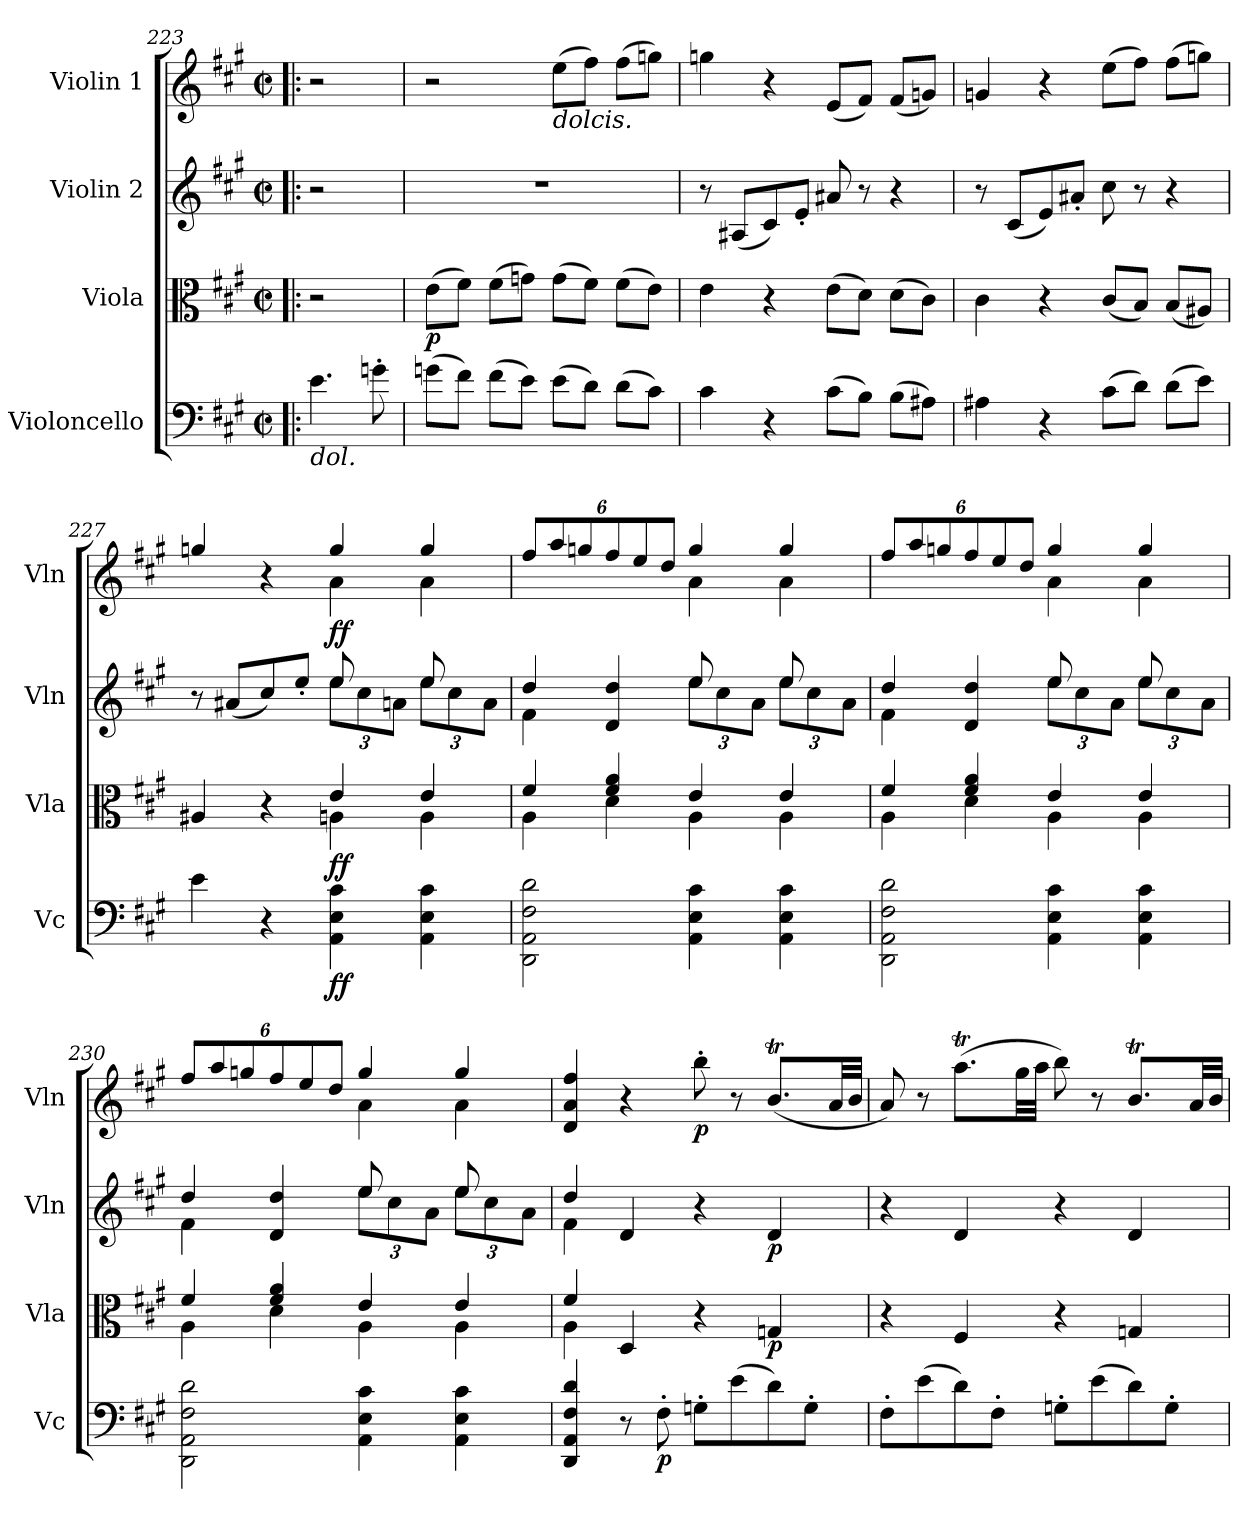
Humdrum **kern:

**kern	**dynam	**kern	**dynam	**kern	**dynam	**kern	**dynam
*part4	*part4	*part3	*part3	*part2	*part2	*part1	*part1
*staff4	*staff4	*staff3	*staff3	*staff2	*staff2	*staff1	*staff1
*I"Violoncello	*	*I"Viola	*	*I"Violin 2	*	*I"Violin 1	*
*I'Vc	*	*I'Vla	*	*I'Vln	*	*I'Vln	*
*clefF4	*	*clefC3	*	*clefG2	*	*clefG2	*
*k[f#c#g#]	*	*k[f#c#g#]	*	*k[f#c#g#]	*	*k[f#c#g#]	*
*M2/2	*	*M2/2	*	*M2/2	*	*M2/2	*
*met(c|)	*	*met(c|)	*	*met(c|)	*	*met(c|)	*
=223X7!|:	=223X7!|:	=223X7!|:	=223X7!|:	=223X7!|:	=223X7!|:	=223X7!|:	=223X7!|:
!LO:TX:b:i:t=dol.	!	!	!	!	!	!	!
!	!LO:DY:b	!	!	!	!	!	!
4.e\	other-dynamics	2r	.	2r	.	2r	.
8gn'\	.	.	.	.	.	.	.
=224	=224	=224	=224	=224	=224	=224	=224
!	!	!	!LO:DY:b	!	!	!	!
(>8gn\L	.	(>8e\L	p	1r	.	2r	.
8f#\J)	.	8f#\J)	.	.	.	.	.
(>8f#\L	.	(>8f#\L	.	.	.	.	.
8e\J)	.	8gn\J)	.	.	.	.	.
!	!	!	!	!	!	!LO:TX:b:i:t=dolcis.	!
!	!	!	!	!	!	!	!LO:DY:b
(>8e\L	.	(>8g\L	.	.	.	(>8ee\L	other-dynamics
8d\J)	.	8f#\J)	.	.	.	8ff#\J)	.
(>8d\L	.	(>8f#\L	.	.	.	(>8ff#\L	.
8c#\J)	.	8e\J)	.	.	.	8ggn\J)	.
=225	=225	=225	=225	=225	=225	=225	=225
4c#\	.	4e\	.	8r	.	4ggn\	.
!	!	!	!	!	!LO:DY:b	!	!
.	.	.	.	(<8A#X/L	other-dynamics	.	.
4r	.	4r	.	8c#/)	.	4r	.
.	.	.	.	8e'/J	.	.	.
(>8c#\L	.	(>8e\L	.	8a#X/	.	(<8e/L	.
8B\J)	.	8d\J)	.	8r	.	8f#/J)	.
(>8B\L	.	(>8d\L	.	4r	.	(<8f#/L	.
8A#X\J)	.	8c#\J)	.	.	.	8gn/J)	.
=226	=226	=226	=226	=226	=226	=226	=226
4A#i\	.	4c#\	.	8r	.	4gni/	.
.	.	.	.	(<8c#/L	.	.	.
4r	.	4r	.	8e/)	.	4r	.
.	.	.	.	8a#X'/J	.	.	.
(>8c#\L	.	(<8c#/L	.	8cc#\	.	(>8ee\L	.
8d\J)	.	8B/J)	.	8r	.	8ff#\J)	.
(>8d\L	.	(<8B/L	.	4r	.	(>8ff#\L	.
8e\J)	.	8A#X/J)	.	.	.	8ggn\J)	.
=227	=227	=227	=227	=227	=227	=227	=227
*	*	*^	*	*^	*	*^	*
4e\	.	4A#i/	2ryy	.	8r	2ryy	.	4ggni/	2ryy	.
.	.	.	.	.	(>8a#X/L	.	.	.	.	.
4r	.	4r	.	.	8cc#/)	.	.	4r	.	.
.	.	.	.	.	8ee'/J	.	.	.	.	.
*	*	*	*	*	*Xbrackettup	*	*	*	*	*
!	!LO:DY:b	!	!	!LO:DY:b	!	!	!LO:DY:b	!	!	!LO:DY:b
4AA\ 4E\ 4c#\	ff	4e/	4An\	ff	12ee\L	8ee/	other-dynamics	4gg/	4a\	ff
.	.	.	.	.	12cc#\	.	.	.	.	.
.	.	.	.	.	.	8ryy	.	.	.	.
.	.	.	.	.	12an\J	.	.	.	.	.
4AA\ 4E\ 4c#\	.	4e/	4A\	.	12ee\L	8ee/	.	4gg/	4a\	.
.	.	.	.	.	12cc#\	.	.	.	.	.
.	.	.	.	.	.	8ryy	.	.	.	.
.	.	.	.	.	12a\J	.	.	.	.	.
!!LO:PB:g=z	!!
=228	=228	=228	=228	=228	=228	=228	=228	=228	=228	=228
*	*	*	*	*	*	*	*	*Xbrackettup	*	*
2DD\ 2AA\ 2F#\ 2d\	.	4f#/	4A\	.	4dd/	4f#\	.	12ff#/L	2ryy	.
.	.	.	.	.	.	.	.	12aa/	.	.
.	.	.	.	.	.	.	.	12ggn/	.	.
.	.	4f#/ 4a/	4d\	.	4d/ 4dd/	4ryy	.	12ff#/	.	.
.	.	.	.	.	.	.	.	12ee/	.	.
.	.	.	.	.	.	.	.	12dd/J	.	.
4AA\ 4E\ 4c#\	.	4e/	4A\	.	12ee\L	8ee/	.	4gg/	4a\	.
.	.	.	.	.	12cc#\	.	.	.	.	.
.	.	.	.	.	.	8ryy	.	.	.	.
.	.	.	.	.	12a\J	.	.	.	.	.
4AA\ 4E\ 4c#\	.	4e/	4A\	.	12ee\L	8ee/	.	4gg/	4a\	.
.	.	.	.	.	12cc#\	.	.	.	.	.
.	.	.	.	.	.	8ryy	.	.	.	.
.	.	.	.	.	12a\J	.	.	.	.	.
=229	=229	=229	=229	=229	=229	=229	=229	=229	=229	=229
2DD\ 2AA\ 2F#\ 2d\	.	4f#/	4A\	.	4dd/	4f#\	.	12ff#/L	2ryy	.
.	.	.	.	.	.	.	.	12aa/	.	.
.	.	.	.	.	.	.	.	12ggn/	.	.
.	.	4f#/ 4a/	4d\	.	4d/ 4dd/	4ryy	.	12ff#/	.	.
.	.	.	.	.	.	.	.	12ee/	.	.
.	.	.	.	.	.	.	.	12dd/J	.	.
4AA\ 4E\ 4c#\	.	4e/	4A\	.	12ee\L	8ee/	.	4gg/	4a\	.
.	.	.	.	.	12cc#\	.	.	.	.	.
.	.	.	.	.	.	8ryy	.	.	.	.
.	.	.	.	.	12a\J	.	.	.	.	.
4AA\ 4E\ 4c#\	.	4e/	4A\	.	12ee\L	8ee/	.	4gg/	4a\	.
.	.	.	.	.	12cc#\	.	.	.	.	.
.	.	.	.	.	.	8ryy	.	.	.	.
.	.	.	.	.	12a\J	.	.	.	.	.
=230	=230	=230	=230	=230	=230	=230	=230	=230	=230	=230
2DD\ 2AA\ 2F#\ 2d\	.	4f#/	4A\	.	4dd/	4f#\	.	12ff#/L	2ryy	.
.	.	.	.	.	.	.	.	12aa/	.	.
.	.	.	.	.	.	.	.	12ggn/	.	.
.	.	4f#/ 4a/	4d\	.	4d/ 4dd/	4ryy	.	12ff#/	.	.
.	.	.	.	.	.	.	.	12ee/	.	.
.	.	.	.	.	.	.	.	12dd/J	.	.
4AA\ 4E\ 4c#\	.	4e/	4A\	.	12ee\L	8ee/	.	4gg/	4a\	.
.	.	.	.	.	12cc#\	.	.	.	.	.
.	.	.	.	.	.	8ryy	.	.	.	.
.	.	.	.	.	12a\J	.	.	.	.	.
4AA\ 4E\ 4c#\	.	4e/	4A\	.	12ee\L	8ee/	.	4gg/	4a\	.
.	.	.	.	.	12cc#\	.	.	.	.	.
.	.	.	.	.	.	8ryy	.	.	.	.
.	.	.	.	.	12a\J	.	.	.	.	.
*	*	*	*	*	*	*	*	*v	*v	*
=231	=231	=231	=231	=231	=231	=231	=231	=231	=231
4DD/ 4AA/ 4F#/ 4d/	.	4f#/	4A\	.	4dd/	4f#\	.	4d/ 4a/ 4ff#/	.
8r	.	4D/	4ryy	.	4d/	4ryy	.	4r	.
!	!LO:DY:b	!	!	!	!	!	!	!	!
8F#'\	p	.	.	.	.	.	.	.	.
!	!	!	!	!	!	!	!	!	!LO:DY:b
8Gn'\L	.	4r	2ryy	.	4r	2ryy	.	8bb'\	p
(>8e\	.	.	.	.	.	.	.	8r	.
!	!	!	!	!LO:DY:b	!	!	!LO:DY:b	!	!
8d\)	.	4Gn/	.	p	4d/	.	p	(<8.bT/L	.
8G'\J	.	.	.	.	.	.	.	.	.
.	.	.	.	.	.	.	.	32a/LL	.
.	.	.	.	.	.	.	.	32b/JJJ	.
*	*	*v	*v	*	*	*	*	*	*
*	*	*	*	*v	*v	*	*	*
=232	=232	=232	=232	=232	=232	=232	=232
8F#'\L	.	4r	.	4r	.	8a/)	.
(>8e\	.	.	.	.	.	8r	.
8d\)	.	4F#/	.	4d/	.	(>8.aaT\L	.
8F#'\J	.	.	.	.	.	.	.
.	.	.	.	.	.	32gg#\LL	.
.	.	.	.	.	.	32aa\JJJ	.
8Gn'\L	.	4r	.	4r	.	8bb\)	.
(>8e\	.	.	.	.	.	8r	.
8d\)	.	4Gn/	.	4d/	.	8.bT/L	.
8G'\J	.	.	.	.	.	.	.
.	.	.	.	.	.	32a/LL	.
.	.	.	.	.	.	32b/JJJ	.
=	=	=	=	=	=	=	=
*-	*-	*-	*-	*-	*-	*-	*-
